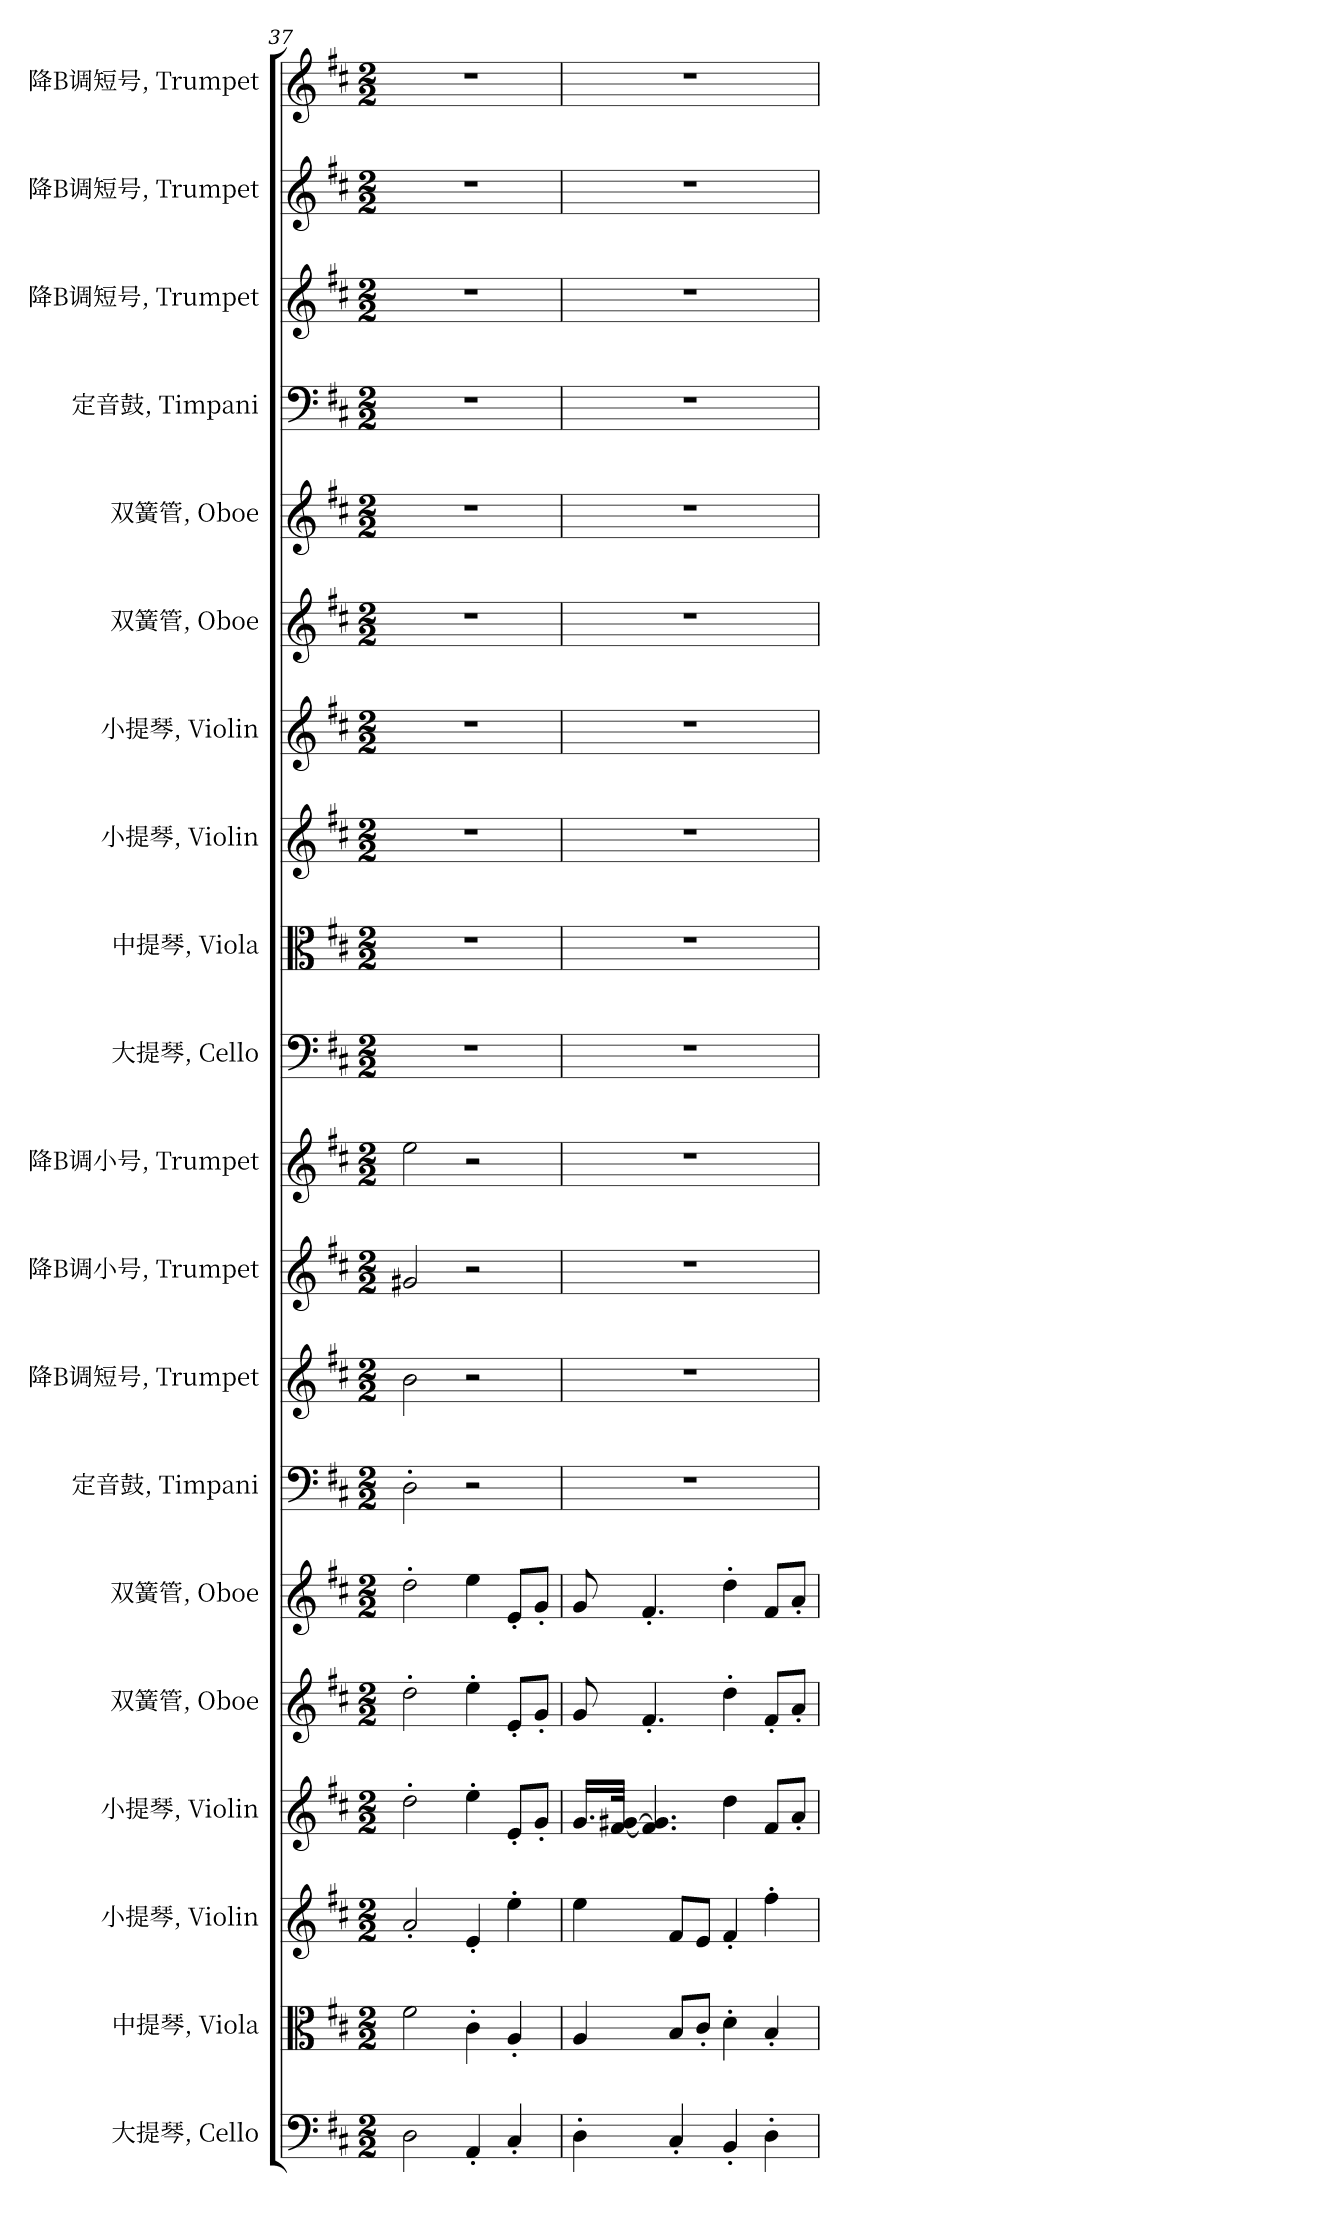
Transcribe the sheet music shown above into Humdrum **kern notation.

**kern	**kern	**kern	**kern	**kern	**kern	**kern	**kern	**kern	**kern	**kern	**kern	**kern	**kern	**kern	**kern	**kern	**kern	**kern	**kern
*part20	*part19	*part18	*part17	*part16	*part15	*part14	*part13	*part12	*part11	*part10	*part9	*part8	*part7	*part6	*part5	*part4	*part3	*part2	*part1
*staff20	*staff19	*staff18	*staff17	*staff16	*staff15	*staff14	*staff13	*staff12	*staff11	*staff10	*staff9	*staff8	*staff7	*staff6	*staff5	*staff4	*staff3	*staff2	*staff1
*I"大提琴, Cello	*I"中提琴, Viola	*I"小提琴, Violin	*I"小提琴, Violin	*I"双簧管, Oboe	*I"双簧管, Oboe	*I"定音鼓, Timpani	*I"降B调短号, Trumpet	*I"降B调小号, Trumpet	*I"降B调小号, Trumpet	*I"大提琴, Cello	*I"中提琴, Viola	*I"小提琴, Violin	*I"小提琴, Violin	*I"双簧管, Oboe	*I"双簧管, Oboe	*I"定音鼓, Timpani	*I"降B调短号, Trumpet	*I"降B调短号, Trumpet	*I"降B调短号, Trumpet
*	*I'Vla.	*I'Vln.	*I'Vln.	*I'Ob.	*I'Ob.	*I'Timp.	*	*I'B♭ Tpt.	*I'B♭ Tpt.	*	*I'Vla.	*I'Vln.	*I'Vln.	*I'Ob.	*I'Ob.	*I'Timp.	*	*	*
*clefF4	*clefC3	*clefG2	*clefG2	*clefG2	*clefG2	*clefF4	*clefG2	*clefG2	*clefG2	*clefF4	*clefC3	*clefG2	*clefG2	*clefG2	*clefG2	*clefF4	*clefG2	*clefG2	*clefG2
*	*	*	*	*	*	*	*ITrd1c2	*ITrd1c2	*ITrd1c2	*	*	*	*	*	*	*	*ITrd1c2	*ITrd1c2	*ITrd1c2
*k[f#c#]	*k[f#c#]	*k[f#c#]	*k[f#c#]	*k[f#c#]	*k[f#c#]	*k[f#c#]	*k[]	*k[]	*k[]	*k[f#c#]	*k[f#c#]	*k[f#c#]	*k[f#c#]	*k[f#c#]	*k[f#c#]	*k[f#c#]	*k[]	*k[]	*k[]
*M2/2	*M2/2	*M2/2	*M2/2	*M2/2	*M2/2	*M2/2	*M2/2	*M2/2	*M2/2	*M2/2	*M2/2	*M2/2	*M2/2	*M2/2	*M2/2	*M2/2	*M2/2	*M2/2	*M2/2
=37	=37	=37	=37	=37	=37	=37	=37	=37	=37	=37	=37	=37	=37	=37	=37	=37	=37	=37	=37
2D\	2f#\	2a'/	2dd'\	2dd'\	2dd'\	2D'\	2a\	2f#X/	2dd\	1r	1r	1r	1r	1r	1r	1r	1r	1r	1r
4AA'/	4c#'\	4e'/	4ee'\	4ee'\	4ee\	2r	2r	2r	2r	.	.	.	.	.	.	.	.	.	.
4C#'/	4A'/	4ee'\	8e'/L	8e'/L	8e'/L	.	.	.	.	.	.	.	.	.	.	.	.	.	.
.	.	.	8g'/J	8g'/J	8g'/J	.	.	.	.	.	.	.	.	.	.	.	.	.	.
=38	=38	=38	=38	=38	=38	=38	=38	=38	=38	=38	=38	=38	=38	=38	=38	=38	=38	=38	=38
4D'\	4A/	4ee\	16.g/LL	8g/	8g/	1r	1r	1r	1r	1r	1r	1r	1r	1r	1r	1r	1r	1r	1r
.	.	.	[32f#/ [32g#X/JJk	.	.	.	.	.	.	.	.	.	.	.	.	.	.	.	.
.	.	.	4.f#/] 4.g#/]	4.f#'/	4.f#'/	.	.	.	.	.	.	.	.	.	.	.	.	.	.
4C#'/	8B/L	8f#/L	.	.	.	.	.	.	.	.	.	.	.	.	.	.	.	.	.
.	8c#'/J	8e/J	.	.	.	.	.	.	.	.	.	.	.	.	.	.	.	.	.
4BB'/	4d'\	4f#'/	4dd\	4dd'\	4dd'\	.	.	.	.	.	.	.	.	.	.	.	.	.	.
4D'\	4B'/	4ff#'\	8f#/L	8f#'/L	8f#/L	.	.	.	.	.	.	.	.	.	.	.	.	.	.
.	.	.	8a'/J	8a'/J	8a'/J	.	.	.	.	.	.	.	.	.	.	.	.	.	.
=	=	=	=	=	=	=	=	=	=	=	=	=	=	=	=	=	=	=	=
*-	*-	*-	*-	*-	*-	*-	*-	*-	*-	*-	*-	*-	*-	*-	*-	*-	*-	*-	*-
